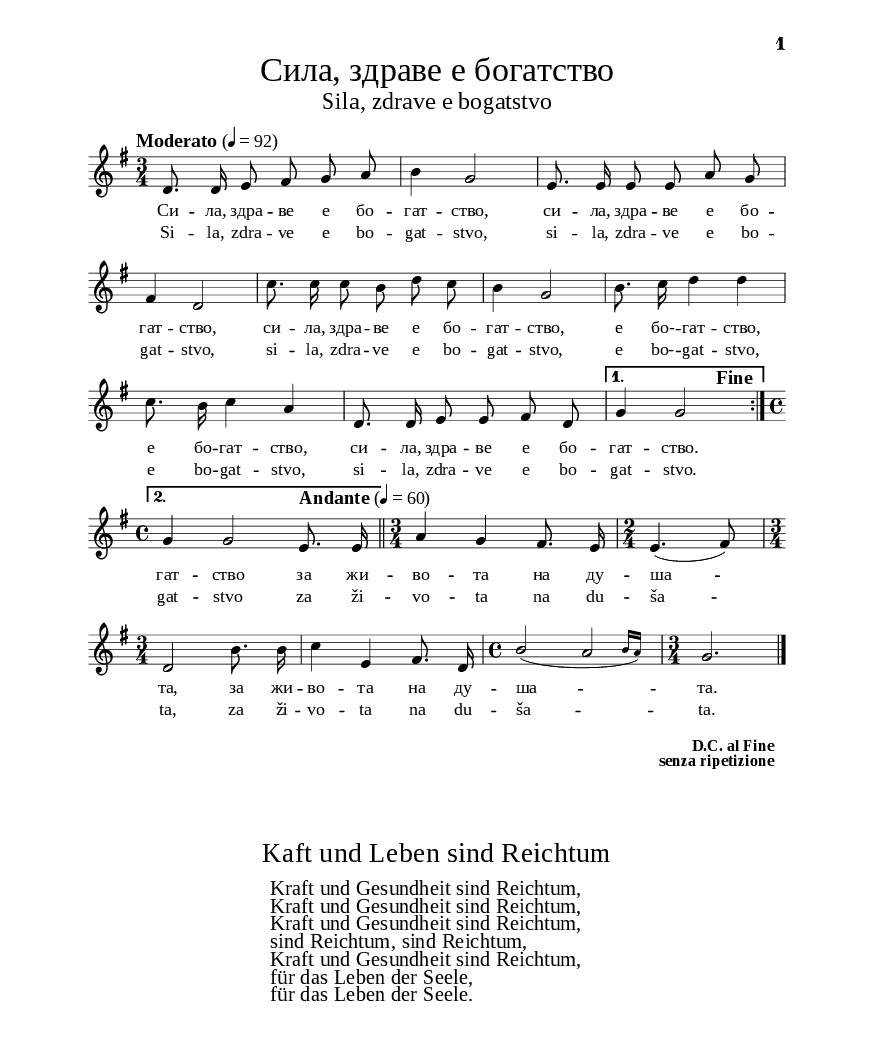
\version "2.24.3"

% include paper part and global functions
\include "include/globals.ily"

\bookpart {
  \label #'ref112_1
  \tocItem \markup "Сила, здраве е богатство – Sila, zdrave e bogatstvo"
  \include "include/bookpart-paper.ily"
  \score {
    \include "include/score-layout.ily"


    \new Voice \relative c' {
      \clef treble
      \key g \major
      \time 3/4
      \tempoFunc "Moderato" 4 "92"
      \autoBeamOff

      \repeat volta 2 {
        d8. d16 e8 fis8 g8 a8 | b4 g2 | e8. e16 e8 e8 a8 g8 | \break



        fis4 d2 |  c'8. c16 c8 b8 d8 c8 | b4 g2 | b8. c16 d4 d4 | \break

        c8. b16 c4 a4 |    d,8. d16 e8 e8 fis8 d8
        \override Score.MetronomeMark.outside-staff-priority = #99
      } \alternative {
        { | g4 \tempo "         Fine" g2 | \break }
        {
          \time 4/4 g4 g2

          \override Score.MetronomeMark.outside-staff-priority = #99
          %\override Score.MetronomeMark.X-extent=#'(-4.5 . 0)
          \tempoFunc "Andante" 4 "60"

          e8. e16
        }
      }

      \bar "||" \time 3/4  a4 g4 fis8. e16


      \time 2/4  e4. ( fis8 ) \break

      | \time 3/4  d2 b'8. b16 | c4 e,4 fis8. d16 | \time 4/4 \stemUp b'2 ( \afterGrace a2 { b16[ a] )} |
      \time 3/4  |
      g2. \bar "|."


    }



    \addlyrics {
      Си -- ла,
      здра -- ве е бо -- гат -- ство, си -- ла, здра --
      ве е бо -- гат -- ство, си -- ла, здра -- ве е
      бо -- гат -- ство, е "бо-" -- гат -- ство, е бо --
      гат -- ство, си -- ла, здра -- ве е бо -- гат --
      ство. гат -- ство за жи -- во -- та на ду -- ша
      -- та, за жи -- во -- та на ду -- ша -- та.
    }
    \addlyrics {
      Si -- la,
      zdra -- ve e bo -- gat -- stvo, si -- la, zdra --
      ve e bo -- gat -- stvo, si -- la, zdra -- ve e
      bo -- gat -- stvo, e "bo-" -- gat -- stvo, e bo --
      gat -- stvo, si -- la, zdra -- ve e bo -- gat --
      stvo. gat -- stvo za ži -- vo -- ta na du -- ša
      -- ta, za ži -- vo -- ta na du -- ša -- ta.
    }

    \header {
      title = \titleFunc "Сила, здраве е богатство" "Sila, zdrave e bogatstvo"
    }

    \midi{}

  } % score
  \markup \empty-one

  \markup \dc-two "D.C. al Fine" "senza ripetizione"


  % include foreign translation(s) of the song

  \markup \vspace #3


  \version "2.24.3"

\markup \fill-line { \fontsize #deTitleFontSize "Kaft und Leben sind Reichtum" }

\markup \null
\markup \null
\markup \abs-fontsize #10 {
  \hspace #25
  \override #`(baseline-skip . ,deCoupletBaselineSkip)

  \column { 
    \line {  Kraft und Gesundheit sind Reichtum,}
    \line {  Kraft und Gesundheit sind Reichtum,}
    \line {  Kraft und Gesundheit sind Reichtum,}
    \line { sind Reichtum, sind Reichtum,}
    \line {  Kraft und Gesundheit sind Reichtum,}
    \line { für das Leben der Seele, }
    \line { für das Leben der Seele. }



  }


}


} % bookpart
